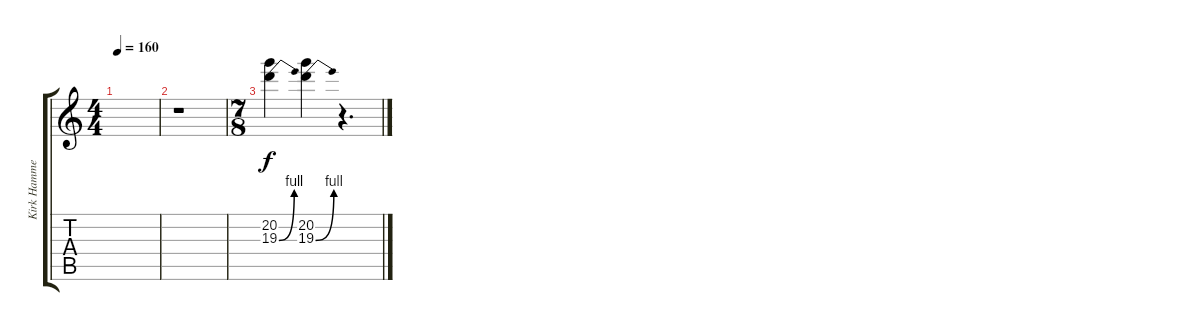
\track ("Kirk Hammett" "Kirk Hamme") {instrument distortionguitar}
\staff {score tabs}
\tuning (E4 B3 G3 D3 A2 E2) {hide}
\ts (4 4)
\tempo 160
\clef g2
\ks c
|
r.1 |
\ts (7 8)
(20.2 19.3{be (bend 0 0 60 4)}).4 (20.2 19.3{be (bend 0 0 60 4)}).4 r.4{d}
